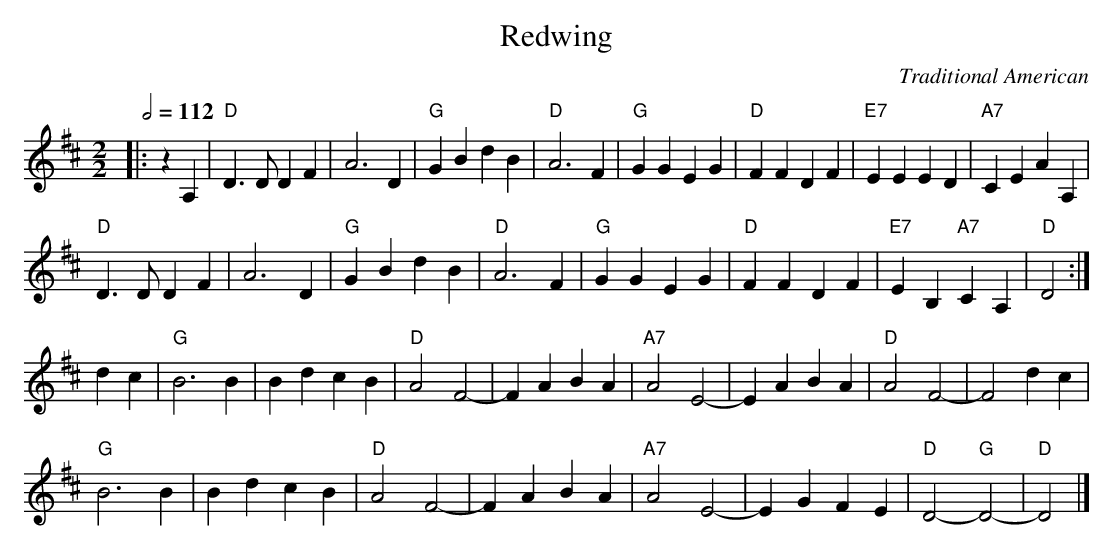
X:1
T:Redwing
C:Traditional American
M:2/2
L:1/4
Q:1/2=112
K:D
|: zA, | "D"D3/ D/ D F | A3 D | "G"GB dB | "D"A3 F |\
"G"G G E G | "D"F F D F | "E7"E E E D | "A7"C E A A, |
"D"D3/ D/ D F | A3 D | "G"GB dB | "D"A3 F |\
"G"G G E G | "D"F F D F | "E7"E B, "A7"C A, | "D"D2 :|
d c | "G"B3B | Bd cB | "D"A2 F2- | FA BA |\
"A7"A2 E2- | EA BA | "D"A2 F2- | F2 dc |
"G"B3B | Bd cB | "D"A2 F2- | FA BA |\
"A7"A2 E2- | EG FE | "D"D2- "G"D2- | "D"D2 |]
